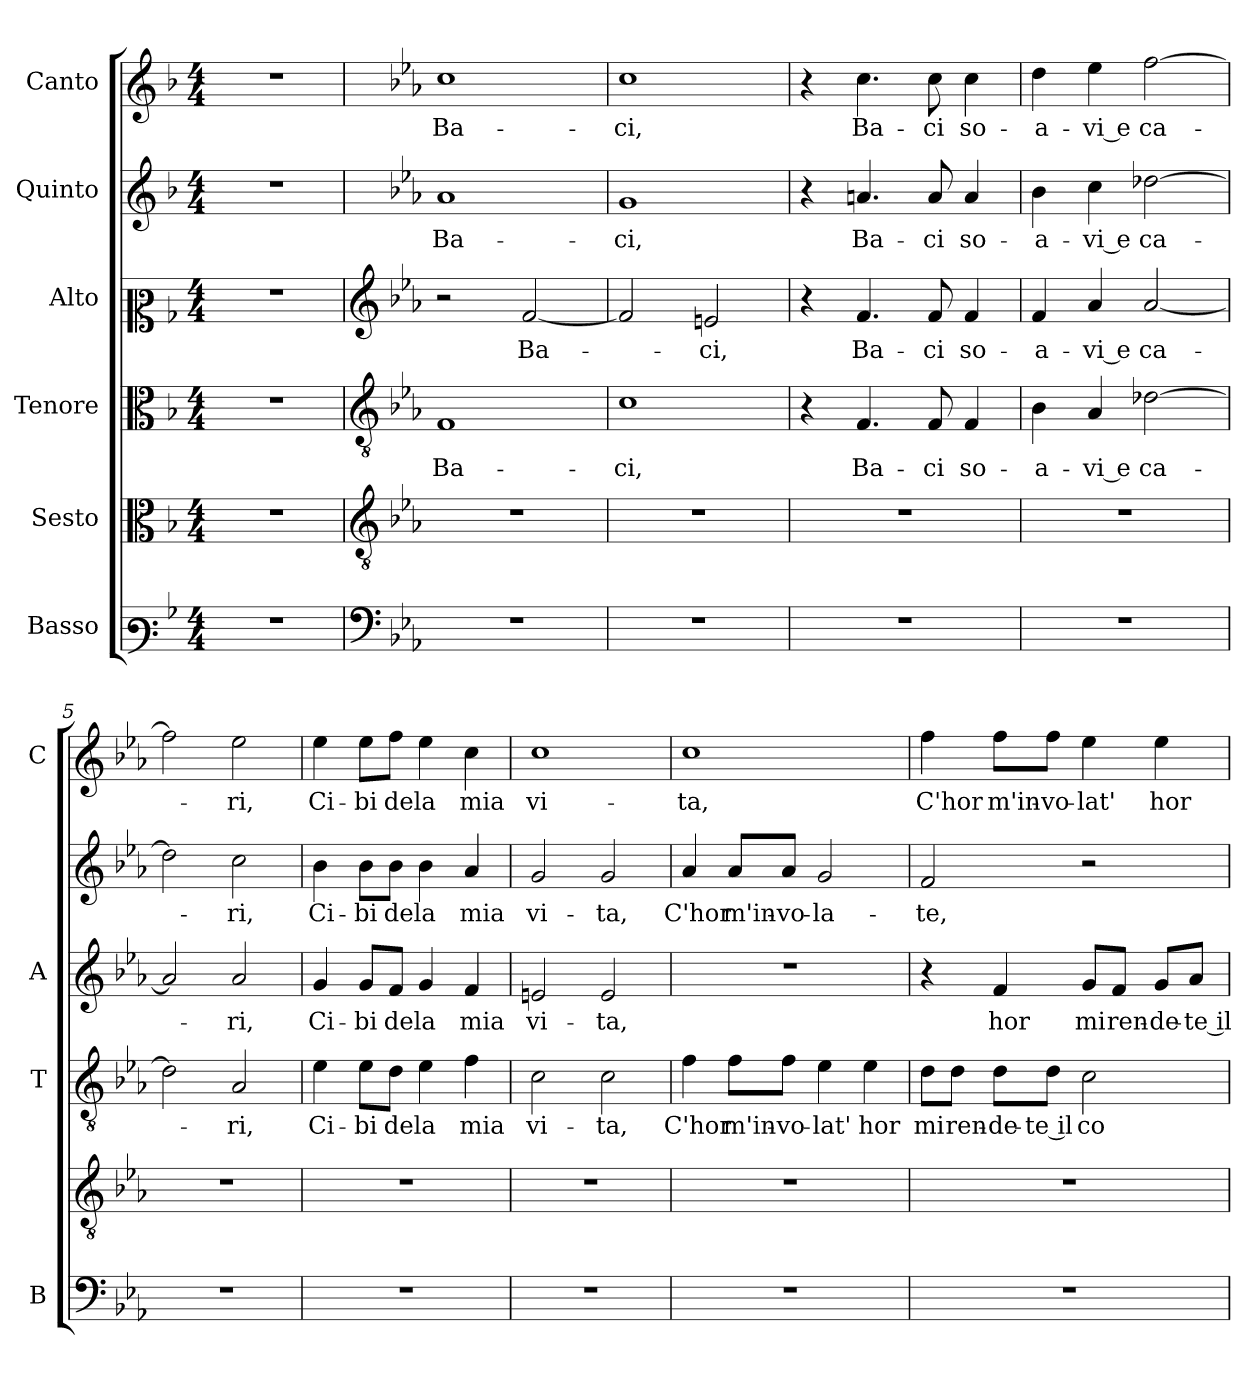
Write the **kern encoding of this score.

**kern	**kern	**kern	**text	**kern	**text	**kern	**text	**kern	**text
*part6	*part5	*part4	*part4	*part3	*part3	*part2	*part2	*part1	*part1
*staff6	*staff5	*staff4	*staff4	*staff3	*staff3	*staff2	*staff2	*staff1	*staff1
*I"Basso	*I"Sesto	*I"Tenore	*	*I"Alto	*	*I"Quinto	*	*I"Canto	*
*I'B	*	*I'T	*	*I'A	*	*	*	*I'C	*
*clefF3	*clefC3	*clefC3	*	*clefC2	*	*clefG2	*	*clefG2	*
*k[b-]	*k[b-]	*k[b-]	*	*k[b-]	*	*k[b-]	*	*k[b-]	*
*F:	*F:	*F:	*	*F:	*	*F:	*	*F:	*
*M4/4	*M4/4	*M4/4	*	*M4/4	*	*M4/4	*	*M4/4	*
=	=	=	=	=	=	=	=	=	=
1r	1r	1r	.	1r	.	1r	.	1r	.
=1	=1	=1	=1	=1	=1	=1	=1	=1	=1
*clefF4	*clefGv2	*clefGv2	*	*clefG2	*	*	*	*	*
*k[b-e-a-]	*k[b-e-a-]	*k[b-e-a-]	*	*k[b-e-a-]	*	*k[b-e-a-]	*	*k[b-e-a-]	*
*E-:	*E-:	*E-:	*	*E-:	*	*E-:	*	*E-:	*
!	!	!	!LO:LY:b	!	!	!	!LO:LY:b	!	!LO:LY:b
1r	1r	1F	Ba-	2r	.	1a-	Ba-	1cc	Ba-
!	!	!	!	!	!LO:LY:b	!	!	!	!
.	.	.	.	[2f/	Ba-	.	.	.	.
=2	=2	=2	=2	=2	=2	=2	=2	=2	=2
!	!	!	!LO:LY:b	!	!	!	!LO:LY:b	!	!LO:LY:b
1r	1r	1c	-ci,	2f/]	.	1g	-ci,	1cc	-ci,
!	!	!	!	!	!LO:LY:b	!	!	!	!
.	.	.	.	2en/	-ci,	.	.	.	.
=3	=3	=3	=3	=3	=3	=3	=3	=3	=3
1r	1r	4r	.	4r	.	4r	.	4r	.
!	!	!	!LO:LY:b	!	!LO:LY:b	!	!LO:LY:b	!	!LO:LY:b
.	.	4.F/	Ba-	4.f/	Ba-	4.an/	Ba-	4.cc\	Ba-
!	!	!	!LO:LY:b	!	!LO:LY:b	!	!LO:LY:b	!	!LO:LY:b
.	.	8F/	-ci	8f/	-ci	8a/	-ci	8cc\	-ci
!	!	!	!LO:LY:b	!	!LO:LY:b	!	!LO:LY:b	!	!LO:LY:b
.	.	4F/	so-	4f/	so-	4a/	so-	4cc\	so-
=4	=4	=4	=4	=4	=4	=4	=4	=4	=4
!	!	!	!LO:LY:b	!	!LO:LY:b	!	!LO:LY:b	!	!LO:LY:b
1r	1r	4B-\	-a-	4f/	-a-	4b-\	-a-	4dd\	-a-
!	!	!	!LO:LY:b	!	!LO:LY:b	!	!LO:LY:b	!	!LO:LY:b
.	.	4A-/	-vi e	4a-/	-vi e	4cc\	-vi e	4ee-\	-vi e
!	!	!	!LO:LY:b	!	!LO:LY:b	!	!LO:LY:b	!	!LO:LY:b
.	.	[2d-X\	ca-	[2a-/	ca-	[2dd-X\	ca-	[2ff\	ca-
=5	=5	=5	=5	=5	=5	=5	=5	=5	=5
1r	1r	2d-\]	.	2a-/]	.	2dd-\]	.	2ff\]	.
!	!	!	!LO:LY:b	!	!LO:LY:b	!	!LO:LY:b	!	!LO:LY:b
.	.	2A-/	-ri,	2a-/	-ri,	2cc\	-ri,	2ee-\	-ri,
=6	=6	=6	=6	=6	=6	=6	=6	=6	=6
!	!	!	!LO:LY:b	!	!LO:LY:b	!	!LO:LY:b	!	!LO:LY:b
1r	1r	4e-\	Ci-	4g/	Ci-	4b-\	Ci-	4ee-\	Ci-
!	!	!	!LO:LY:b	!	!LO:LY:b	!	!LO:LY:b	!	!LO:LY:b
.	.	8e-\L	-bi	8g/L	-bi	8b-\L	-bi	8ee-\L	-bi
!	!	!	!LO:LY:b	!	!LO:LY:b	!	!LO:LY:b	!	!LO:LY:b
.	.	8d\J	de	8f/J	de	8b-\J	de	8ff\J	de
!	!	!	!LO:LY:b	!	!LO:LY:b	!	!LO:LY:b	!	!LO:LY:b
.	.	4e-\	la	4g/	la	4b-\	la	4ee-\	la
!	!	!	!LO:LY:b	!	!LO:LY:b	!	!LO:LY:b	!	!LO:LY:b
.	.	4f\	mia	4f/	mia	4a-/	mia	4cc\	mia
=7	=7	=7	=7	=7	=7	=7	=7	=7	=7
!	!	!	!LO:LY:b	!	!LO:LY:b	!	!LO:LY:b	!	!LO:LY:b
1r	1r	2c\	vi-	2en/	vi-	2g/	vi-	1cc	vi-
!	!	!	!LO:LY:b	!	!LO:LY:b	!	!LO:LY:b	!	!
.	.	2c\	-ta,	2e/	-ta,	2g/	-ta,	.	.
=8	=8	=8	=8	=8	=8	=8	=8	=8	=8
!	!	!	!LO:LY:b	!	!	!	!LO:LY:b	!	!LO:LY:b
1r	1r	4f\	C'hor	1r	.	4a-/	C'hor	1cc	-ta,
!	!	!	!LO:LY:b	!	!	!	!LO:LY:b	!	!
.	.	8f\L	m'in-	.	.	8a-/L	m'in-	.	.
!	!	!	!LO:LY:b	!	!	!	!LO:LY:b	!	!
.	.	8f\J	-vo-	.	.	8a-/J	-vo-	.	.
!	!	!	!LO:LY:b	!	!	!	!LO:LY:b	!	!
.	.	4e-\	-lat'	.	.	2g/	-la-	.	.
!	!	!	!LO:LY:b	!	!	!	!	!	!
.	.	4e-\	hor	.	.	.	.	.	.
!!LO:LB:g=z
=9	=9	=9	=9	=9	=9	=9	=9	=9	=9
!	!	!	!LO:LY:b	!	!	!	!LO:LY:b	!	!LO:LY:b
1r	1r	8d\L	mi	4r	.	2f/	-te,	4ff\	C'hor
!	!	!	!LO:LY:b	!	!	!	!	!	!
.	.	8d\J	ren-	.	.	.	.	.	.
!	!	!	!LO:LY:b	!	!LO:LY:b	!	!	!	!LO:LY:b
.	.	8d\L	-de-	4f/	hor	.	.	8ff\L	m'in-
!	!	!	!LO:LY:b	!	!	!	!	!	!LO:LY:b
.	.	8d\J	-te il	.	.	.	.	8ff\J	-vo-
!	!	!	!LO:LY:b	!	!LO:LY:b	!	!	!	!LO:LY:b
.	.	2c\	co-	8g/L	mi	2r	.	4ee-\	-lat'
!	!	!	!	!	!LO:LY:b	!	!	!	!
.	.	.	.	8f/J	ren-	.	.	.	.
!	!	!	!	!	!LO:LY:b	!	!	!	!LO:LY:b
.	.	.	.	8g/L	-de-	.	.	4ee-\	hor
!	!	!	!	!	!LO:LY:b	!	!	!	!
.	.	.	.	8a-/J	-te il	.	.	.	.
=	=	=	=	=	=	=	=	=	=
*-	*-	*-	*-	*-	*-	*-	*-	*-	*-
